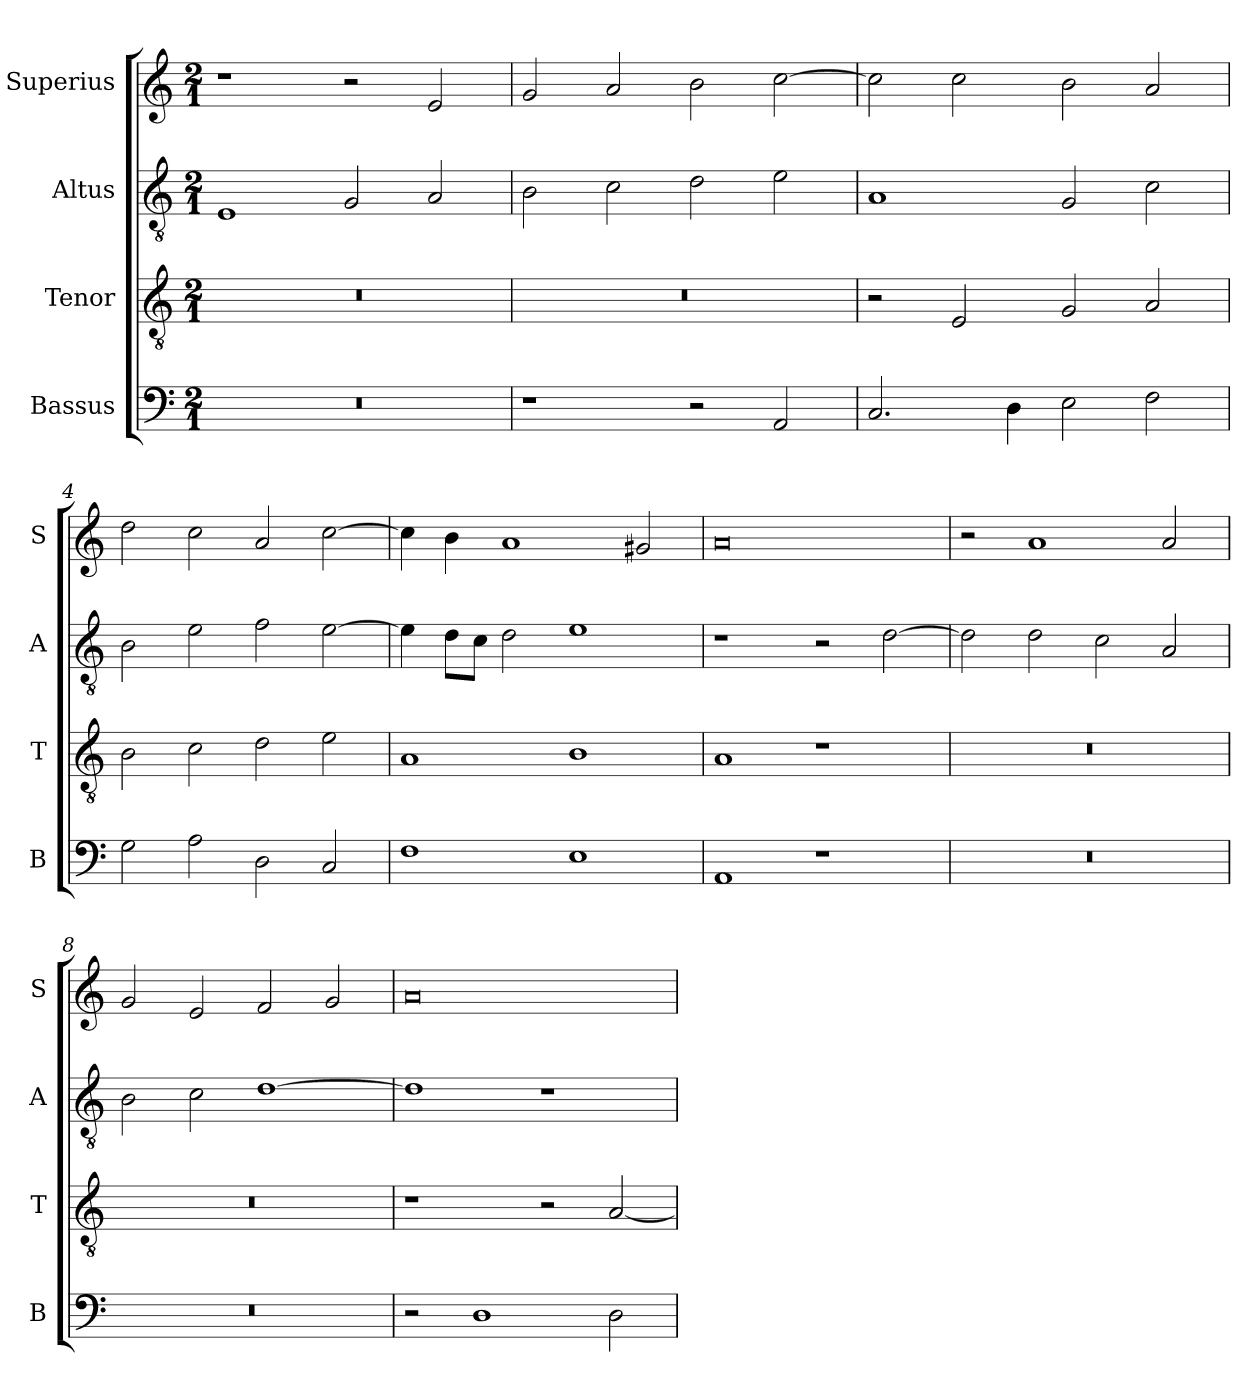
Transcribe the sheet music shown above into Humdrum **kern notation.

**kern	**kern	**kern	**kern
*part4	*part3	*part2	*part1
*staff4	*staff3	*staff2	*staff1
*I"Bassus	*I"Tenor	*I"Altus	*I"Superius
*I'B	*I'T	*I'A	*I'S
*clefF4	*clefGv2	*clefGv2	*clefG2
*k[]	*k[]	*k[]	*k[]
*M2/1	*M2/1	*M2/1	*M2/1
=1	=1	=1	=1
0r	0r	1E	1r
.	.	2G/	2r
.	.	2A/	2e/
=2	=2	=2	=2
1r	0r	2B\	2g/
.	.	2c\	2a/
2r	.	2d\	2b\
2AA/	.	2e\	[2cc\
=3	=3	=3	=3
2.C/	2r	1A	2cc\]
.	2E/	.	2cc\
4D\	.	.	.
2E\	2G/	2G/	2b\
2F\	2A/	2c\	2a/
=4	=4	=4	=4
2G\	2B\	2B\	2dd\
2A\	2c\	2e\	2cc\
2D\	2d\	2f\	2a/
2C/	2e\	[2e\	[2cc\
=5	=5	=5	=5
1F	1A	4e\]	4cc\]
.	.	8d\L	4b\
.	.	8c\J	.
.	.	2d\	1a
1E	1B	1e	.
.	.	.	2g#X/
=6	=6	=6	=6
1AA	1A	1r	0a
1r	1r	2r	.
.	.	[2d\	.
=7	=7	=7	=7
0r	0r	2d\]	2r
.	.	2d\	1a
.	.	2c\	.
.	.	2A/	2a/
=8	=8	=8	=8
0r	0r	2B\	2g/
.	.	2c\	2e/
.	.	[1d	2f/
.	.	.	2g/
=9	=9	=9	=9
2r	1r	1d]	0a
1D	.	.	.
.	2r	1r	.
2D\	[2A/	.	.
=	=	=	=
*-	*-	*-	*-
